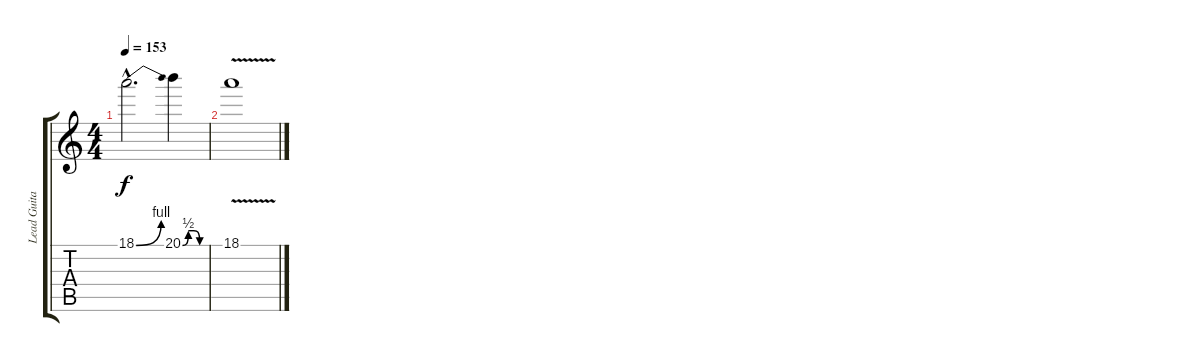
\track ("Lead Guitar" "Lead Guita") {instrument distortionguitar}
\staff {score tabs}
\tuning (Eb4 Bb3 Gb3 Db3 Ab2 Eb2) {hide}
\ts (4 4)
\tempo 153
\clef g2
\ks c
18.1{be (bend 0 0 60 4) hac}.2{d dy f} 20.1{be (custom 0 0 15 2 30 2 45 0 60 0)}.4 |
18.1{v}.1
